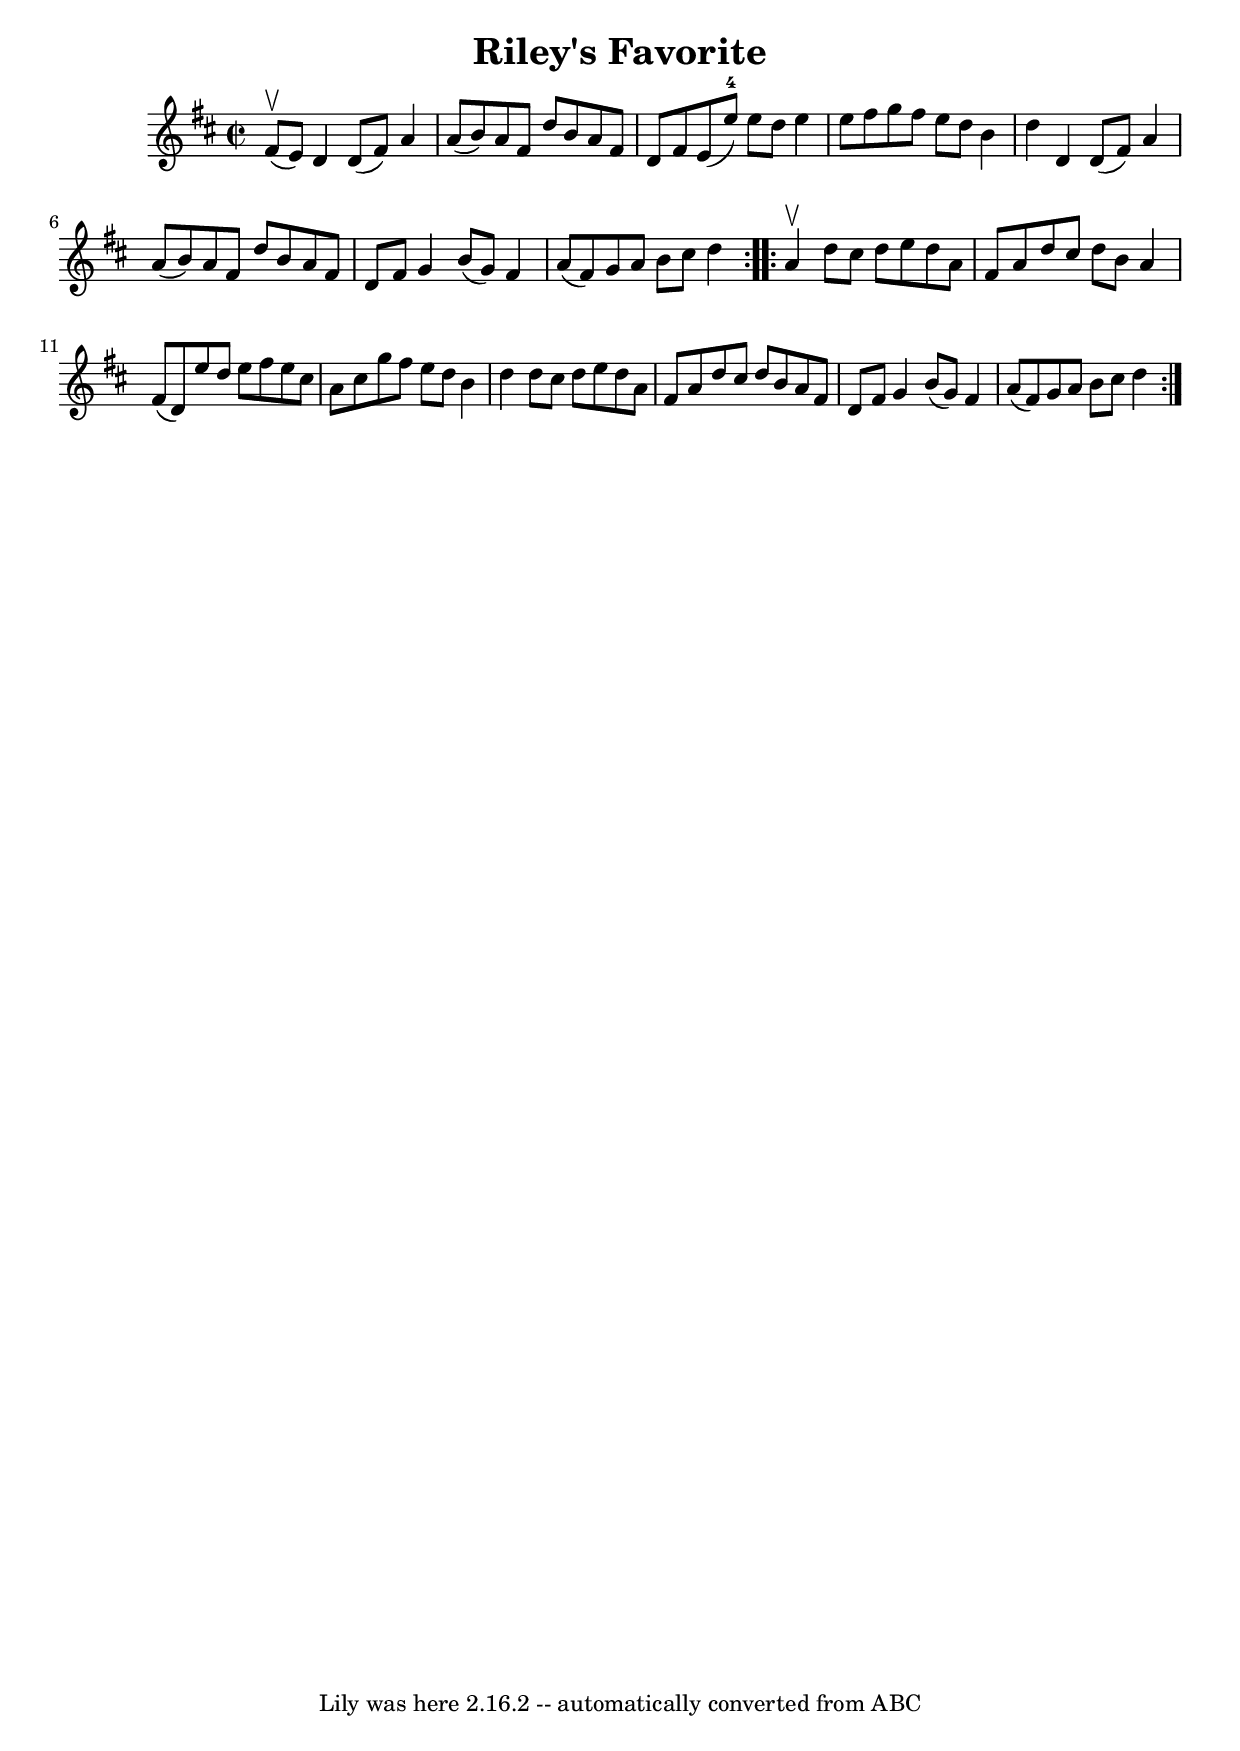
\version "2.16.2"
\include "Mammoth.ily"
\header {
  %% book = "Ryan's Mammoth Collection"
 crossRefNumber = "1"
 footnotes = "\\\\289"
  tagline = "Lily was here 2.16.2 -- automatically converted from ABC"
  title = "Riley's Favorite"

}
voicedefault =  {



  \repeat volta 2 {

    \override Staff.TimeSignature #'style = #'C
    \time 2/2 
    \key d \major fis'8^\upbow(e'8)  |
 d'4 d'8 ( fis'8) a'4 a'8 (b'8)    |
 a'8 fis'8 d''8 b'8 a'8 fis'8 d'8 fis'8     |
 e'8 (e''8-4) e''8 d''8 e''4 e''8 fis''8     |
 g''8 fis''8 e''8 d''8 b'4 d''4     |
 d'4 d'8 (fis'8) a'4 a'8 (b'8)    |
 a'8 fis'8 d''8 b'8 a'8 fis'8 d'8 fis'8     |
 g'4 b'8 (g'8) fis'4 a'8 (fis'8)   |
 g'8 
 a'8 b'8 cis''8 d''4  
  }     
  \repeat volta 2 { a'4^\upbow  |
 d''8 cis''8 d''8 e''8 d''8 a'8 fis'8 a'8     |
 d''8 cis''8 d''8 b'8 a'4 fis'8 (d'8)    |
 e''8 d''8 e''8 fis''8 e''8 cis''8 a'8 cis''8     |
 g''8 fis''8 e''8 d''8 b'4 d''4     |
 d''8 cis''8 d''8 e''8 d''8 a'8 fis'8 a'8     |
 d''8 cis''8 d''8 b'8 a'8 fis'8 d'8 fis'8     |
 g'4 b'8 (g'8) fis'4 a'8 (fis'8)    |
 g'8 a'8 b'8 cis''8 d''4  
  }   

}

\score{
  <<

    \context Staff="default"
    {
      \voicedefault 
      
    }

  >>
  \layout {
    
  }
  \midi {
  }

}
